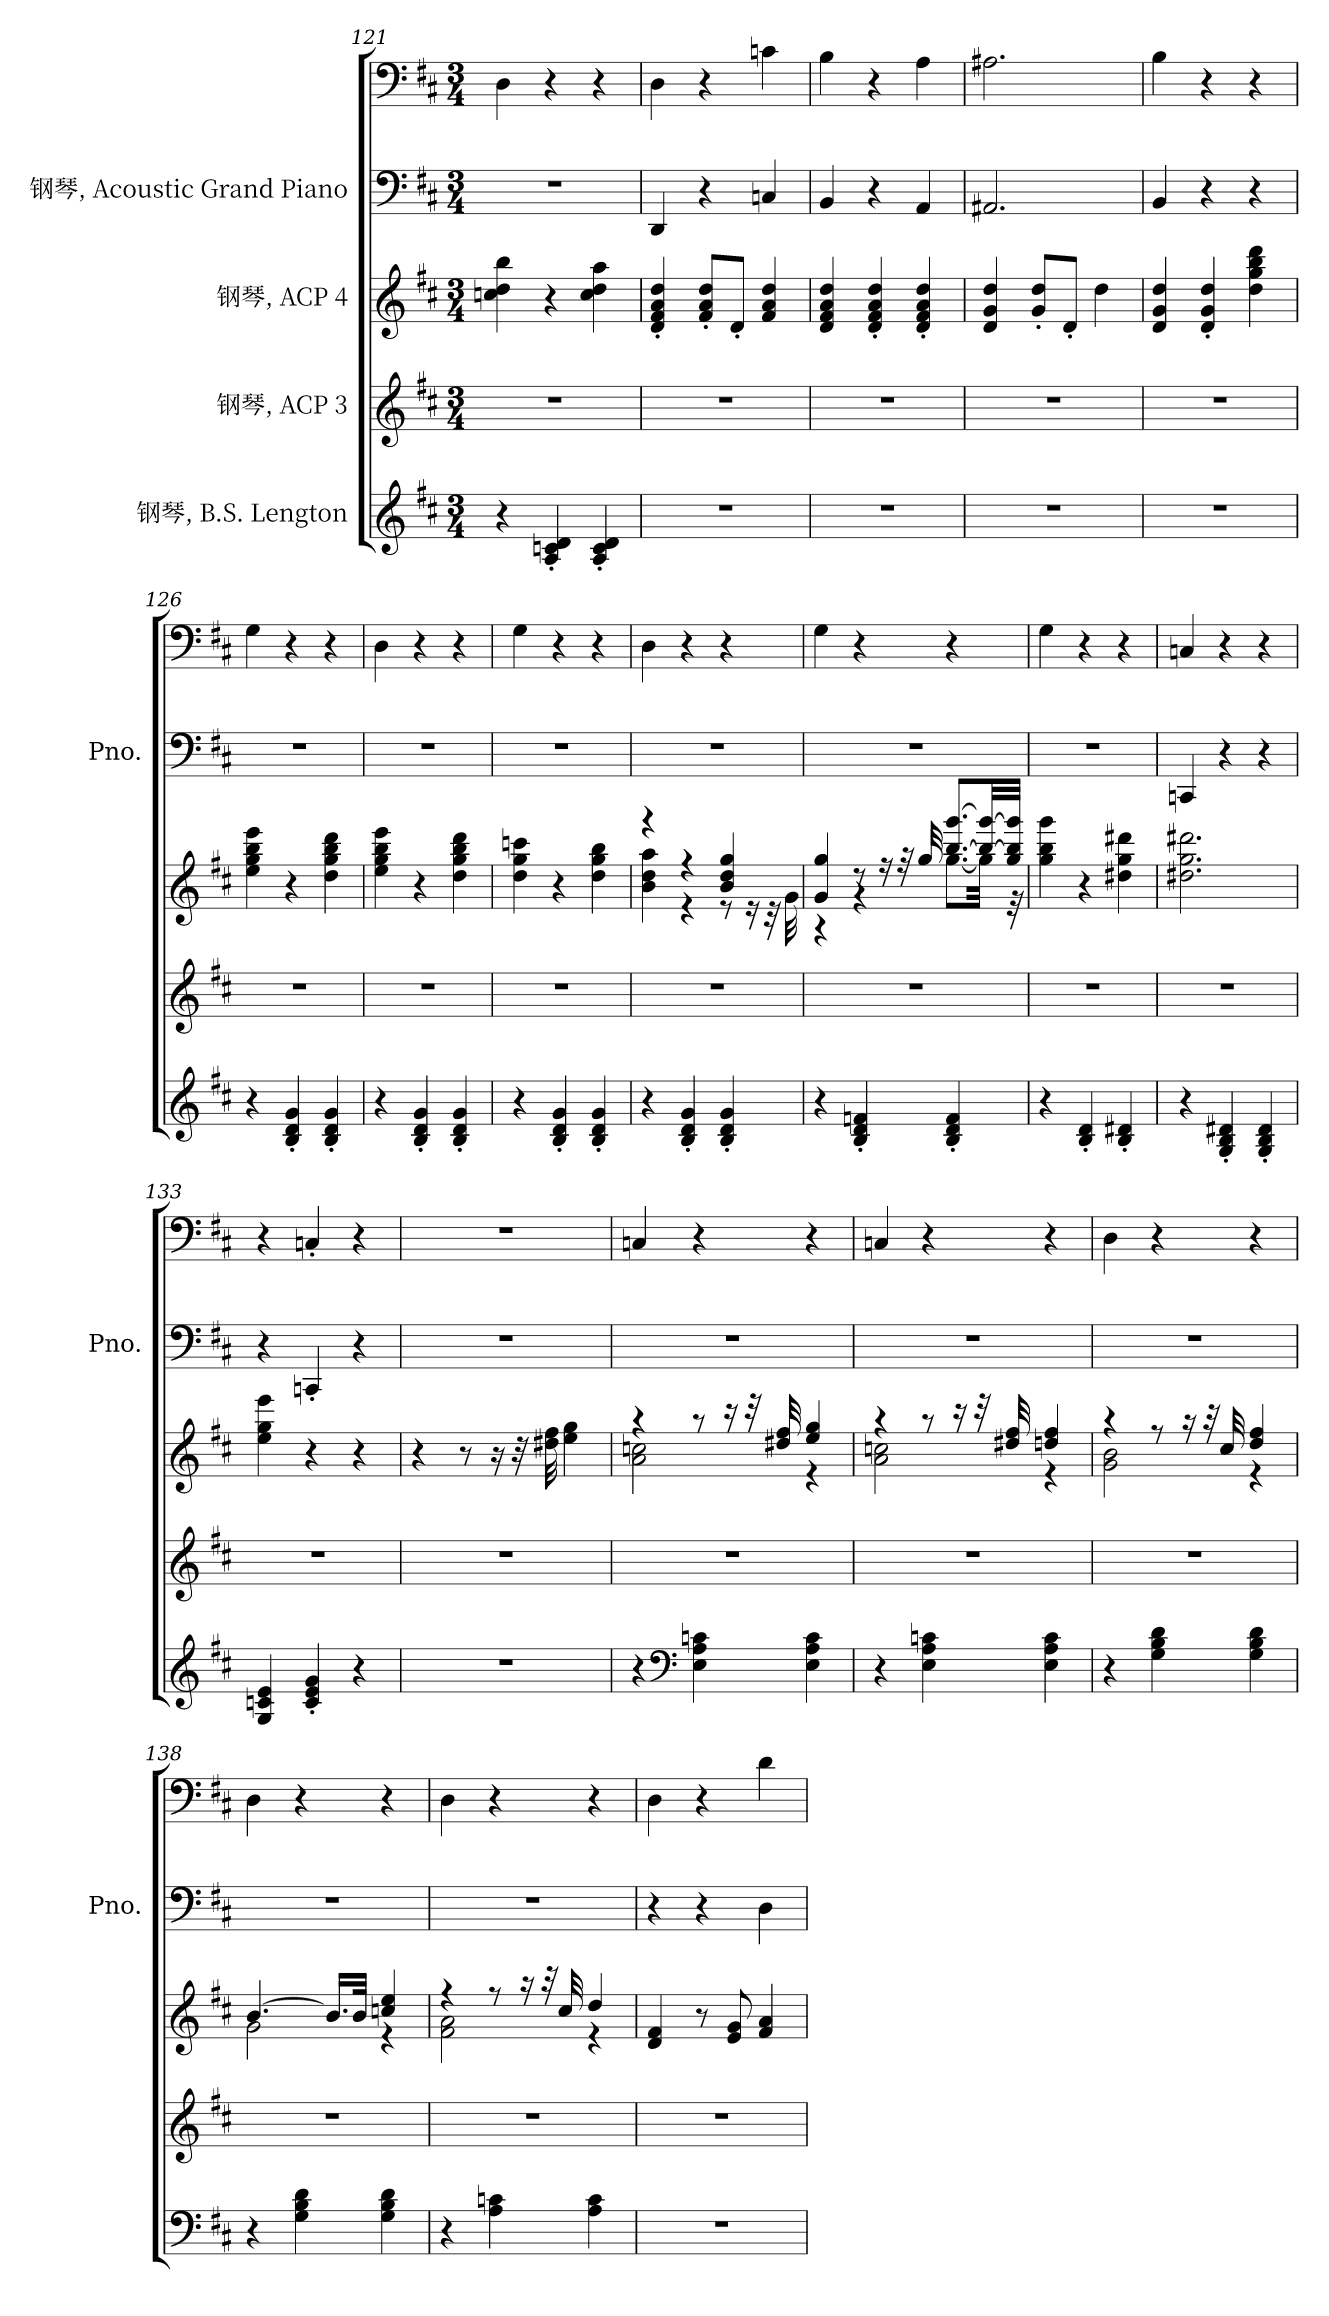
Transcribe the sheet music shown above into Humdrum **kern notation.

**kern	**kern	**kern	**kern	**kern
*part4	*part3	*part2	*part1	*part1
*staff5	*staff4	*staff3	*staff2	*staff1
*I"钢琴, B.S. Lengton	*I"钢琴, ACP 3	*I"钢琴, ACP 4	*I"钢琴, Acoustic Grand Piano	*
*	*	*	*I'Pno.	*
*clefG2	*clefG2	*clefG2	*clefF4	*clefF4
*k[f#c#]	*k[f#c#]	*k[f#c#]	*k[f#c#]	*k[f#c#]
*M3/4	*M3/4	*M3/4	*M3/4	*M3/4
=121	=121	=121	=121	=121
4r	2.r	4ccn\ 4dd\ 4bb\	2.r	4D\
4A/' 4cn/' 4d/'	.	4r	.	4r
4A/' 4c/' 4d/'	.	4cc\ 4dd\ 4aa\	.	4r
=122	=122	=122	=122	=122
2.r	2.r	4d/' 4f#/' 4a/' 4dd/'	4DD/	4D\
.	.	8f#/' 8a/' 8dd/'L	4r	4r
.	.	8d'/J	.	.
.	.	4f#/ 4a/ 4dd/	4Cn/	4cn\
=123	=123	=123	=123	=123
2.r	2.r	4d/ 4f#/ 4a/ 4dd/	4BB/	4B\
.	.	4d/' 4f#/' 4a/' 4dd/'	4r	4r
.	.	4d/' 4f#/' 4a/' 4dd/'	4AA/	4A\
!!LO:LB:g=z
=124	=124	=124	=124	=124
2.r	2.r	4d/ 4g/ 4dd/	2.AA#X/	2.A#X\
.	.	8g/' 8dd/'L	.	.
.	.	8d'/J	.	.
.	.	4dd\	.	.
=125	=125	=125	=125	=125
2.r	2.r	4d/ 4g/ 4dd/	4BB/	4B\
.	.	4d/' 4g/' 4dd/'	4r	4r
.	.	4dd\ 4gg\ 4bb\ 4ddd\	4r	4r
=126	=126	=126	=126	=126
4r	2.r	4ee\ 4gg\ 4bb\ 4eee\	2.r	4G\
4B/' 4d/' 4g/'	.	4r	.	4r
4B/' 4d/' 4g/'	.	4dd\ 4gg\ 4bb\ 4ddd\	.	4r
=127	=127	=127	=127	=127
4r	2.r	4ee\ 4gg\ 4bb\ 4eee\	2.r	4D\
4B/' 4d/' 4g/'	.	4r	.	4r
4B/' 4d/' 4g/'	.	4dd\ 4gg\ 4bb\ 4ddd\	.	4r
=128	=128	=128	=128	=128
4r	2.r	4dd\ 4gg\ 4cccn\	2.r	4G\
4B/' 4d/' 4g/'	.	4r	.	4r
4B/' 4d/' 4g/'	.	4dd\ 4gg\ 4bb\	.	4r
=129	=129	=129	=129	=129
*	*	*^	*	*
4r	2.r	4r	4b\ 4dd\ 4aa\	2.r	4D\
4B/' 4d/' 4g/'	.	4r	4r	.	4r
4B/' 4d/' 4g/'	.	4b/ 4dd/ 4gg/	8r	.	4r
.	.	.	16r	.	.
.	.	.	32r	.	.
.	.	.	32g\	.	.
!!LO:PB:g=z
=130	=130	=130	=130	=130	=130
4r	2.r	4g/ 4gg/	4r	2.r	4G\
4B/' 4d/' 4fn/'	.	8r	4r	.	4r
.	.	16r	.	.	.
.	.	32r	.	.	.
.	.	32gg/	.	.	.
4B/' 4d/' 4f/'	.	[8.bb/ [8.ggg/L	[8.gg\L	.	4r
.	.	32bb/_ 32ggg/_LL	32gg\Jkk]	.	.
.	.	32gg/ 32bb/] 32ggg/]JJJ	32r	.	.
*	*	*v	*v	*	*
=131	=131	=131	=131	=131
4r	2.r	4gg\ 4bb\ 4ggg\	2.r	4G\
4B/' 4d/'	.	4r	.	4r
4B/' 4d#X/'	.	4dd#X\ 4gg\ 4ddd#X\	.	4r
=132	=132	=132	=132	=132
4r	2.r	2.dd#X\ 2.gg\ 2.ddd#X\	4CCn/	4Cn/
4G/' 4B/' 4d#X/'	.	.	4r	4r
4G/' 4B/' 4d#/'	.	.	4r	4r
=133	=133	=133	=133	=133
4G/ 4cn/ 4e/	2.r	4ee\ 4gg\ 4eee\	4r	4r
4c/' 4e/' 4g/'	.	4r	4CCn'/	4Cn'/
4r	.	4r	4r	4r
=134	=134	=134	=134	=134
2.r	2.r	4r	2.r	2.r
.	.	8r	.	.
.	.	16r	.	.
.	.	32r	.	.
.	.	32dd#X\ 32ff#\	.	.
.	.	4ee\ 4gg\	.	.
!!LO:LB:g=z
=135	=135	=135	=135	=135
*	*	*	*	*MM122
*	*	*^	*	*
4r	2.r	4r	2a\ 2ccn\	2.r	4Cn/
*clefF4	*	*	*	*	*
4E\ 4A\ 4cn\	.	8r	.	.	4r
.	.	16r	.	.	.
.	.	32r	.	.	.
.	.	32dd#X/ 32ff#/	.	.	.
4E\ 4A\ 4c\	.	4ee/ 4gg/	4r	.	4r
=136	=136	=136	=136	=136	=136
*	*	*	*	*	*MM127
4r	2.r	4r	2a\ 2ccn\	2.r	4Cn/
4E\ 4A\ 4cn\	.	8r	.	.	4r
.	.	16r	.	.	.
.	.	32r	.	.	.
.	.	32dd#X/ 32ff#/	.	.	.
4E\ 4A\ 4c\	.	4ddn/ 4ff#/	4r	.	4r
=137	=137	=137	=137	=137	=137
*	*	*	*	*	*MM142
4r	2.r	4r	2g\ 2b\	2.r	4D\
4G\ 4B\ 4d\	.	8r	.	.	4r
.	.	16r	.	.	.
.	.	32r	.	.	.
.	.	32cc#/	.	.	.
4G\ 4B\ 4d\	.	4dd/ 4ff#/	4r	.	4r
=138	=138	=138	=138	=138	=138
4r	2.r	[4.b/	2g\	2.r	4D\
4G\ 4B\ 4d\	.	.	.	.	4r
.	.	16.b/LL]	.	.	.
.	.	32b/JJk	.	.	.
4G\ 4B\ 4d\	.	4ccn/ 4ee/	4r	.	4r
=139	=139	=139	=139	=139	=139
4r	2.r	4r	2f#\ 2a\	2.r	4D\
4A\ 4cn\	.	8r	.	.	4r
.	.	16r	.	.	.
.	.	32r	.	.	.
.	.	32cc#/	.	.	.
4A\ 4c\	.	4dd/	4r	.	4r
*	*	*v	*v	*	*
!!LO:PB:g=z
=140	=140	=140	=140	=140
2.r	2.r	4d/ 4f#/	4r	4D\
.	.	8r	4r	4r
.	.	8e/ 8g/	.	.
.	.	4f#/ 4a/	4D\	4d\
=	=	=	=	=
*-	*-	*-	*-	*-
